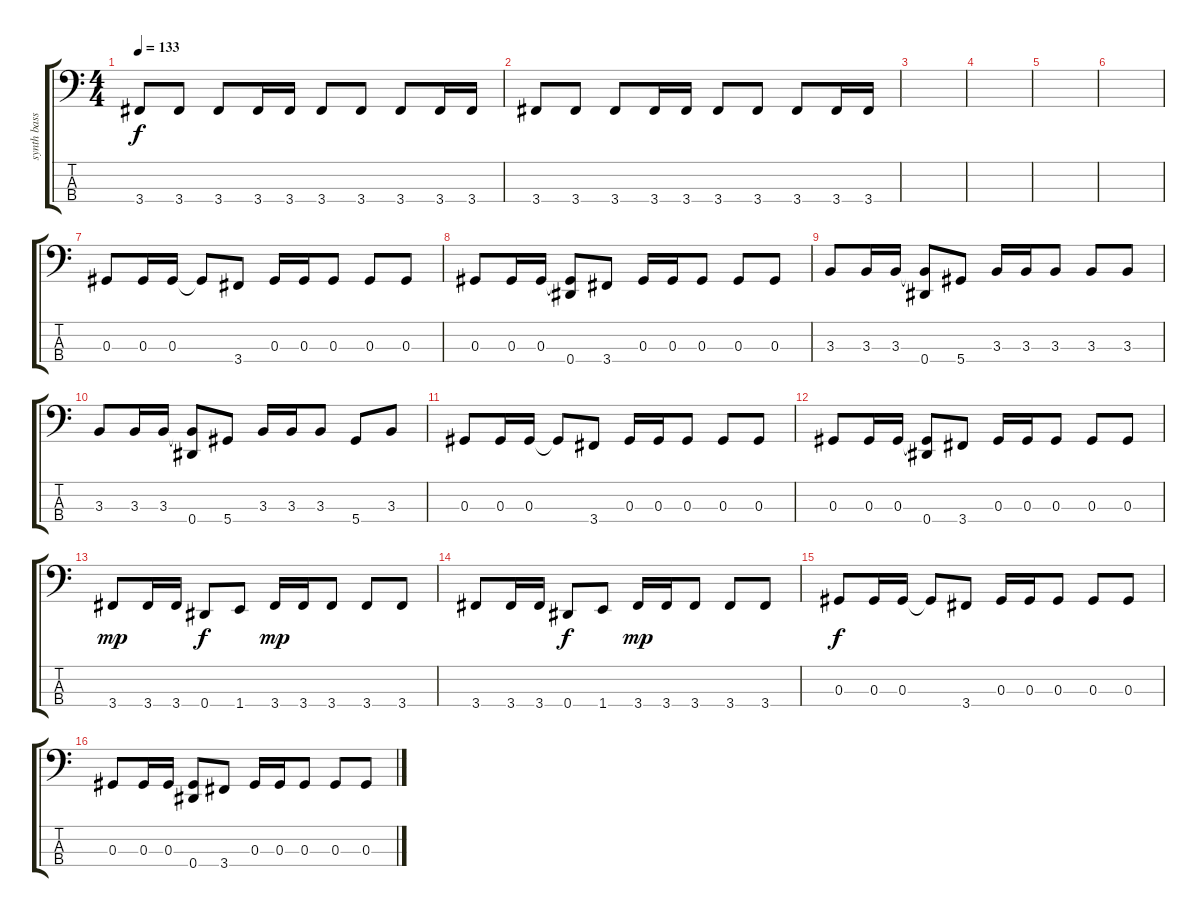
\track ("synth bass" "synth bass") {instrument synthbass2}
\staff {score tabs}
\tuning (Gb2 Db2 Ab1 Eb1) {hide}
\ts (4 4)
\tempo 133
\clef f4
\ks c
3.4.8{dy f} 3.4.8 3.4.8 3.4.16 3.4.16 3.4.8 3.4.8 3.4.8 3.4.16 3.4.16 |
3.4.8 3.4.8 3.4.8 3.4.16 3.4.16 3.4.8 3.4.8 3.4.8 3.4.16 3.4.16 |
|
|
|
|
0.3.8 0.3.16 0.3.16 0.3{t}.8 3.4.8 0.3.16 0.3.16 0.3.8 0.3.8 0.3.8 |
0.3.8 0.3.16 0.3.16 (0.3{t} 0.4).8 3.4.8 0.3.16 0.3.16 0.3.8 0.3.8 0.3.8 |
3.3.8 3.3.16 3.3.16 (3.3{t} 0.4).8 5.4.8 3.3.16 3.3.16 3.3.8 3.3.8 3.3.8 |
3.3.8 3.3.16 3.3.16 (3.3{t} 0.4).8 5.4.8 3.3.16 3.3.16 3.3.8 5.4.8 3.3.8 |
0.3.8 0.3.16 0.3.16 0.3{t}.8 3.4.8 0.3.16 0.3.16 0.3.8 0.3.8 0.3.8 |
0.3.8 0.3.16 0.3.16 (0.3{t} 0.4).8 3.4.8 0.3.16 0.3.16 0.3.8 0.3.8 0.3.8 |
3.4.8{dy mp} 3.4.16 3.4.16 0.4.8{dy f} 1.4.8 3.4.16{dy mp} 3.4.16 3.4.8 3.4.8 3.4.8 |
3.4.8 3.4.16 3.4.16 0.4.8{dy f} 1.4.8 3.4.16{dy mp} 3.4.16 3.4.8 3.4.8 3.4.8 |
0.3.8{dy f} 0.3.16 0.3.16 0.3{t}.8 3.4.8 0.3.16 0.3.16 0.3.8 0.3.8 0.3.8 |
0.3.8 0.3.16 0.3.16 (0.3{t} 0.4).8 3.4.8 0.3.16 0.3.16 0.3.8 0.3.8 0.3.8
